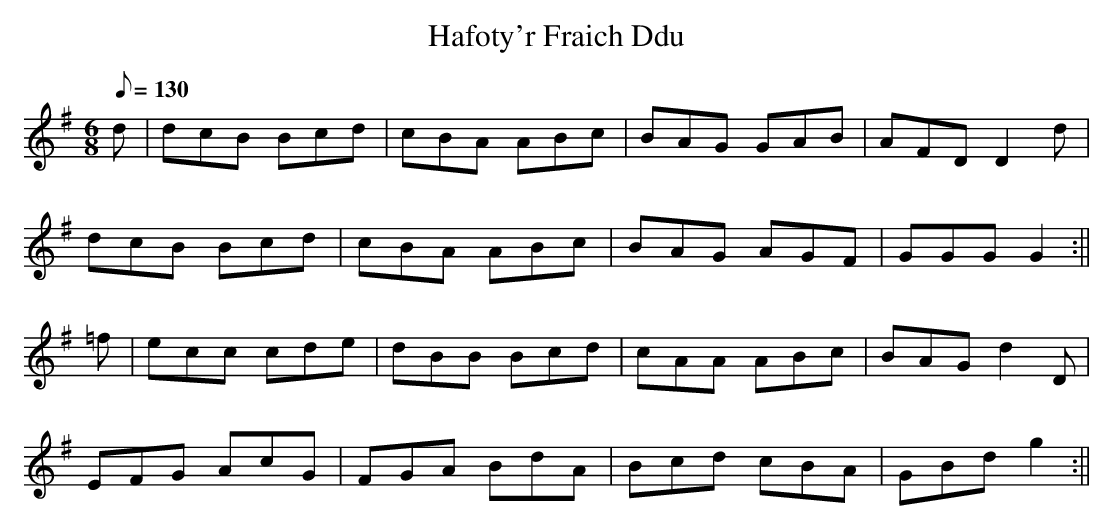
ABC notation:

X:1
T:Hafoty'r Fraich Ddu
M:6/8
L:1/8
Q:130
K:G
d|dcB Bcd|cBA ABc|BAG GAB|AFDD2d|
dcB Bcd|cBA ABc|BAG AGF|GGGG2:||
=f|ecc cde|dBB Bcd|cAA ABc|BAGd2D|
EFG AcG|FGA BdA|Bcd cBA|GBdg2:||
